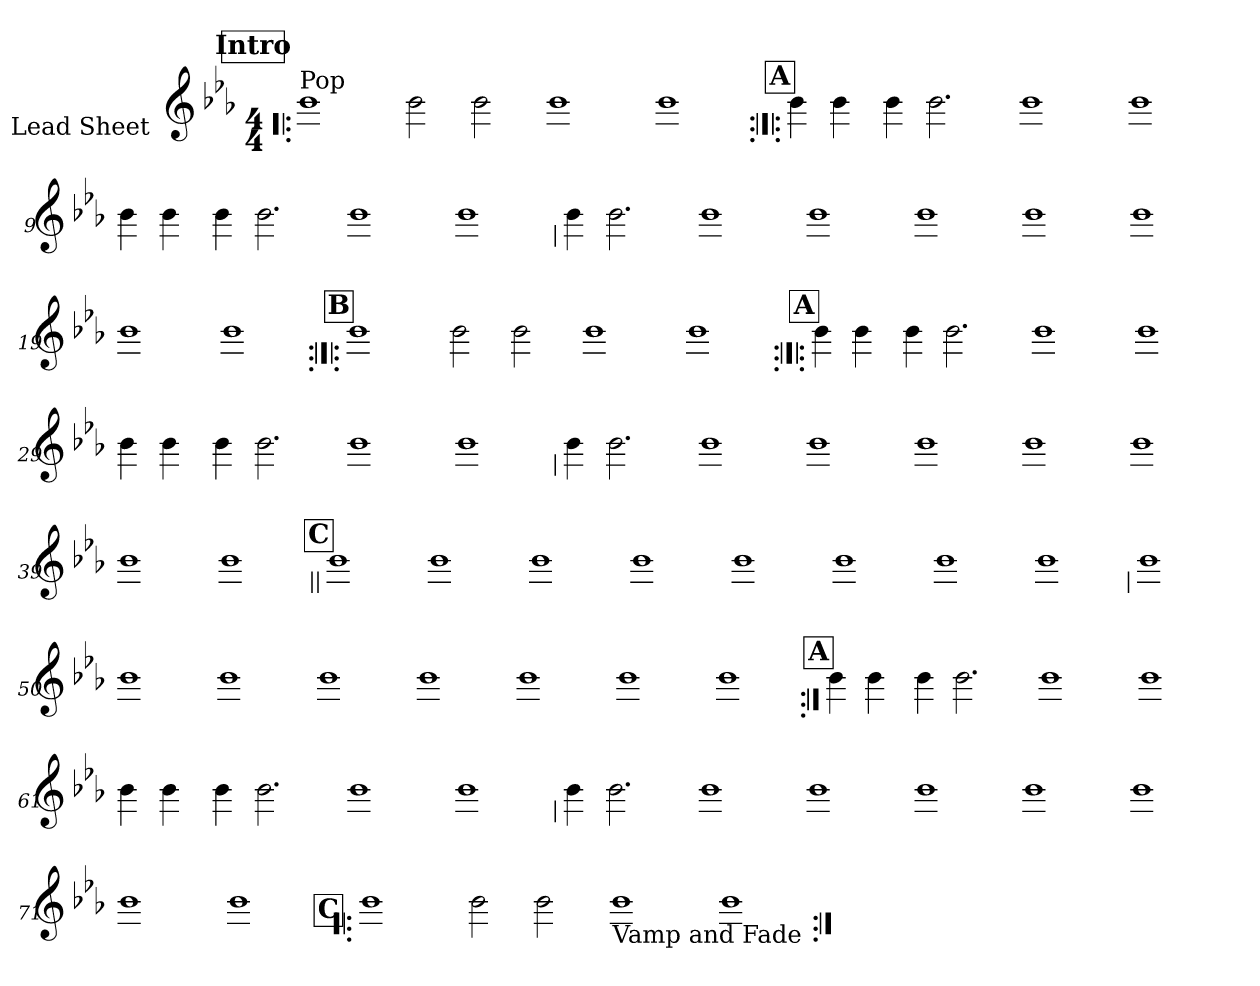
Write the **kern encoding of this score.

**kern
*part1
*staff1
*I"Lead Sheet
*stria0
*clefG2
*k[b-e-a-]
*E-:
*M4/4
*MM167
!!LO:REH:place=s1:a:t=Intro
=1!|:
!LO:TX:a:t=Pop
1b-
=2-
2b-
2b-
=3-
1b-
=4-
1b-
!!LO:LB:g=z
!!LO:REH:place=s1:a:t=A
=5:|!|:
4b-
4b-
=6-
4b-
2.b-
=7-
1b-
=8-
1b-
=9-
4b-
4b-
=10-
4b-
2.b-
=11-
1b-
=12-
1b-
!!LO:LB:g=z
=13
4b-
2.b-
=14-
1b-
=15-
1b-
=16-
1b-
=17-
1b-
=18-
1b-
=19-
1b-
=20-
1b-
!!LO:LB:g=z
!!LO:REH:place=s1:a:t=B
=21:|!|:
1b-
=22-
2b-
2b-
=23-
1b-
=24-
1b-
!!LO:LB:g=z
!!LO:REH:place=s1:a:t=A
=25:|!|:
4b-
4b-
=26-
4b-
2.b-
=27-
1b-
=28-
1b-
=29-
4b-
4b-
=30-
4b-
2.b-
=31-
1b-
=32-
1b-
!!LO:LB:g=z
=33
4b-
2.b-
=34-
1b-
=35-
1b-
=36-
1b-
=37-
1b-
=38-
1b-
=39-
1b-
=40-
1b-
!!LO:LB:g=z
!!LO:REH:place=s1:a:t=C
=41||
1b-
=42-
1b-
=43-
1b-
=44-
1b-
=45-
1b-
=46-
1b-
=47-
1b-
=48-
1b-
!!LO:LB:g=z
=49
1b-
=50-
1b-
=51-
1b-
=52-
1b-
=53-
1b-
=54-
1b-
=55-
1b-
=56-
1b-
!!LO:LB:g=z
!!LO:REH:place=s1:a:t=A
=57:|!
4b-
4b-
=58-
4b-
2.b-
=59-
1b-
=60-
1b-
=61-
4b-
4b-
=62-
4b-
2.b-
=63-
1b-
=64-
1b-
!!LO:LB:g=z
=65
4b-
2.b-
=66-
1b-
=67-
1b-
=68-
1b-
=69-
1b-
=70-
1b-
=71-
1b-
=72-
1b-
!!LO:LB:g=z
!!LO:REH:place=s1:a:t=C
=73!|:
1b-
=74-
2b-
2b-
=75-
!LO:TX:b:t=Vamp and Fade
1b-
=76-
1b-
=:|!
*-
